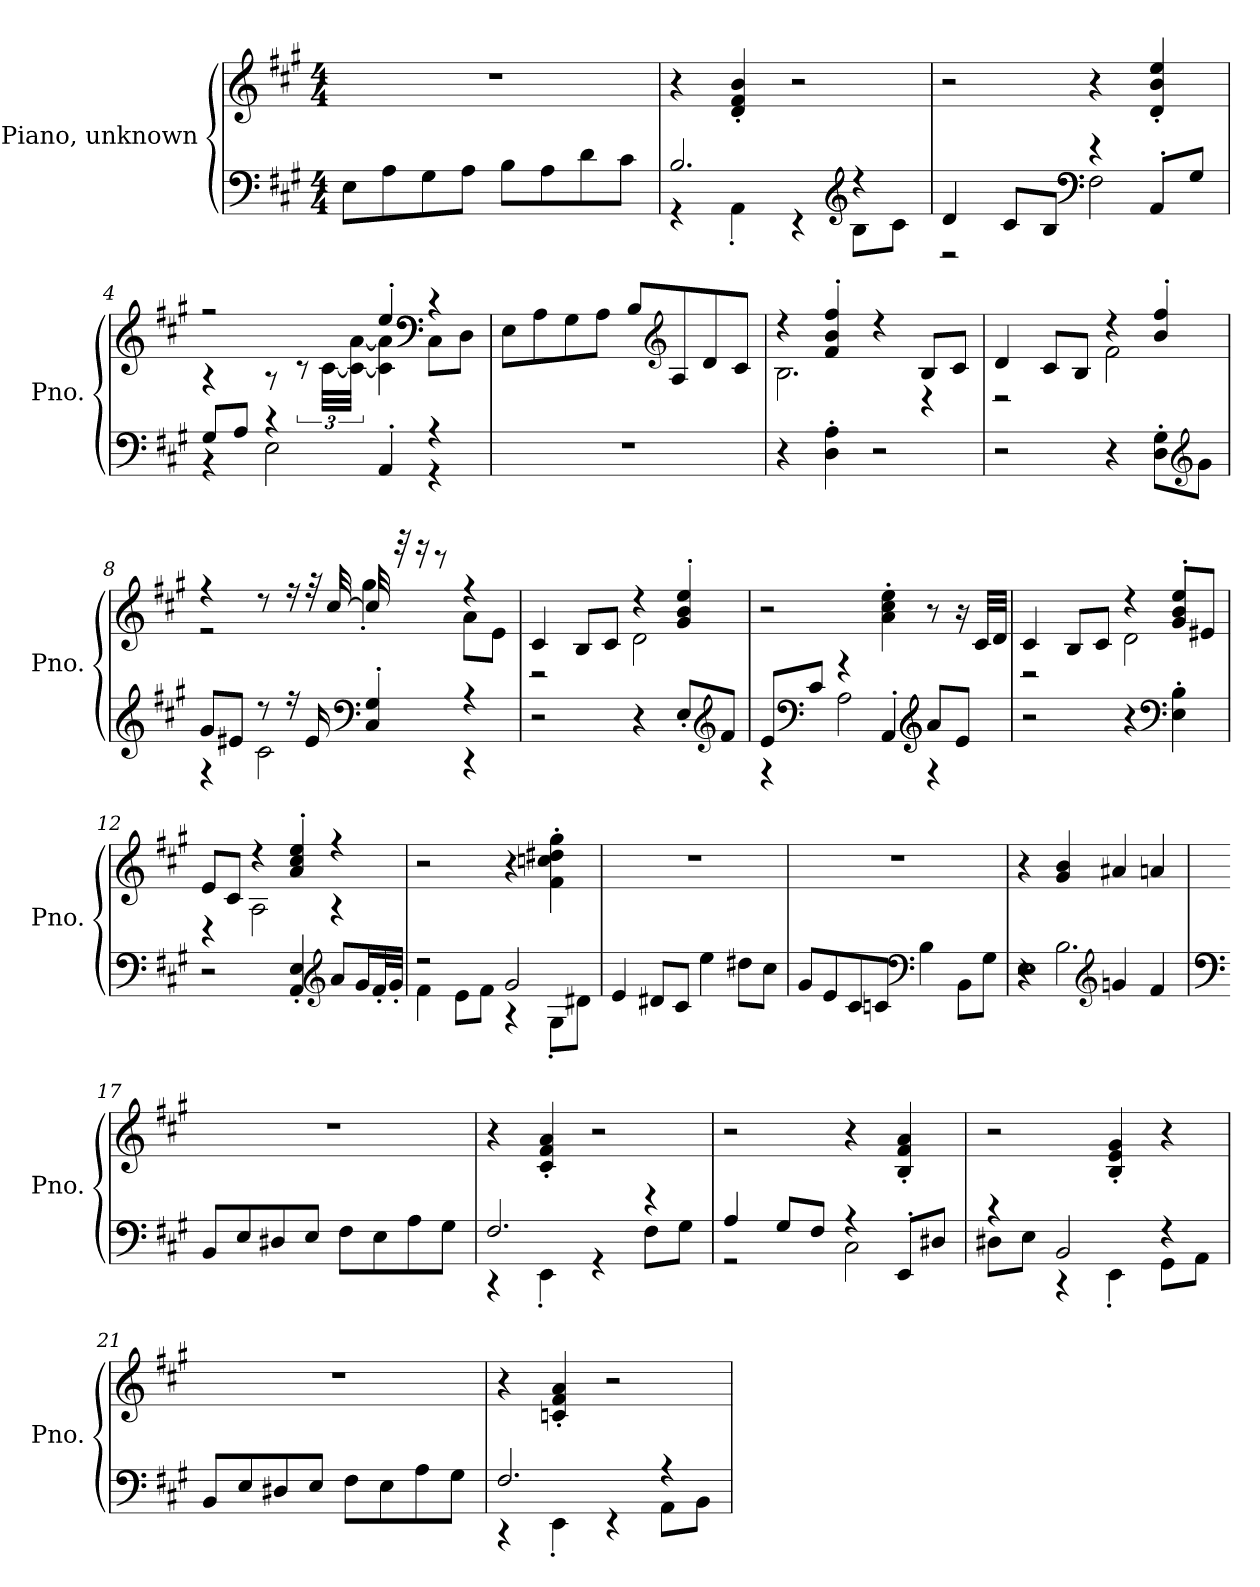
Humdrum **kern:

**kern	**kern
*part1	*part1
*staff2	*staff1
*I"Piano, unknown	*
*I'Pno.	*
*clefF4	*clefG2
*k[f#c#g#]	*k[f#c#g#]
*M4/4	*M4/4
*MM120	*MM120
=1	=1
8E\L	1r
8A\	.
8G#\	.
8A\J	.
8B\L	.
8A\	.
8d\	.
8c#\J	.
=2	=2
*^	*
2.B/	4r	4r
.	4AA'\	4d/' 4f#/' 4b/'
.	4r	2r
*clefG2	*	*
4r	8B\L	.
.	8c#\J	.
=3	=3	=3
4d/	2r	2r
8c#/L	.	.
8B/J	.	.
*clefF4	*	*
4r	2F#\	4r
8AA'/L	.	4d/' 4b/' 4ee/'
8G#/J	.	.
=4	=4	=4
*	*	*^
8G#/L	4r	2r	4r
8A/J	.	.	.
4r	2E\	.	8r
.	.	.	12r
.	.	.	[48c#\LLL
.	.	.	48c#\_ [48a\JJJ
4AA'/	.	4ee'/	4c#\] 4a\]
*	*	*clefF4	*
4r	4r	4r	8C#\L
.	.	.	8D\J
*v	*v	*	*
*	*v	*v
!!LO:LB:g=z
=5	=5
1r	8E\L
.	8A\
.	8G#\
.	8A\J
.	8B/L
*	*clefG2
.	8A/
.	8d/
.	8c#/J
=6	=6
*	*^
4r	4r	2.B\
4D\' 4A\'	4f#/' 4b/' 4ff#/'	.
2r	4r	.
.	8B/L	4r
.	8c#/J	.
=7	=7	=7
2r	4d/	2r
.	8c#/L	.
.	8B/J	.
4r	4r	2f#\
8D\' 8G#\'L	4b/' 4ff#/'	.
*clefG2	*	*
8g#\J	.	.
=8	=8	=8
*^	*	*
8g#/L	4r	4r	2r
8e#X/J	.	.	.
8r	2c#\	8r	.
16r	.	16r	.
16e#/	.	32r	.
.	.	[32cc#/	.
*clefF4	*	*	*
4C#/' 4G#/'	.	32cc#/]	4gg#'\
.	.	32r	.
.	.	16r	.
.	.	8r	.
4r	4r	4r	8a\L
.	.	.	8e\J
*v	*v	*	*
!!LO:LB:g=z	!!
=9	=9	=9
2r	4c#/	2r
.	8B/L	.
.	8c#/J	.
4r	4r	2d\
8E'/L	4g#/' 4b/' 4ee/'	.
*clefG2	*	*
8f#/J	.	.
*	*v	*v
=10	=10
*^	*
8e/L	4r	2r
*clefF4	*	*
8c#/J	.	.
4r	2A\	.
4AA'/	.	4a\' 4cc#\' 4ee\'
*clefG2	*	*
8a/L	4r	8r
8e/J	.	16r
.	.	32c#/LLL
.	.	32d/JJJ
*v	*v	*
=11	=11
*	*^
2r	4c#/	2r
.	8B/L	.
.	8c#/J	.
4r	4r	2d\
*clefF4	*	*
4E\' 4B\'	8g#/' 8b/' 8ee/'L	.
.	8e#X/J	.
=12	=12	=12
2r	8e/L	4r
.	8c#/J	.
.	4r	2A\
4AA/' 4E/'	4a/' 4cc#/' 4ee/'	.
*clefG2	*	*
8a/L	4r	4r
16g#/L	.	.
32f#'/L	.	.
32g#'/JJJ	.	.
*	*v	*v
!!LO:LB:g=z
=13	=13
*^	*
2r	4f#\	2r
.	8e\L	.
.	8f#\J	.
2g#/	4r	4r
.	8G#'\L	4f#\' 4ccn\' 4dd#X\' 4gg#\'
.	8d#X\J	.
*v	*v	*
=14	=14
4e/	1r
8d#X/L	.
8c#/J	.
4ee\	.
8dd#X\L	.
8cc#\J	.
=15	=15
8g#/L	1r
8e/	.
8c#/	.
8cn/J	.
*clefF4	*
4B\	.
8BB\L	.
8G#\J	.
=16	=16
*^	*
*	*^	*
2r	4r	1E	4r
.	2.B\	.	4g#/ 4b/
*clefG2	*	*	*
4gn/	.	.	4a#X/
4f#/	.	.	4an/
*v	*v	*v	*
!!LO:LB:g=z
=17	=17
*clefF4	*
8BB/L	1r
8E/	.
8D#X/	.
8E/J	.
8F#\L	.
8E\	.
8A\	.
8G#\J	.
=18	=18
*^	*
2.F#/	4r	4r
.	4EE'\	4c#/' 4f#/' 4a/'
.	4r	2r
4r	8F#\L	.
.	8G#\J	.
=19	=19	=19
4A/	2r	2r
8G#/L	.	.
8F#/J	.	.
4r	2C#\	4r
8EE'/L	.	4B/' 4f#/' 4a/'
8D#X/J	.	.
=20	=20	=20
4r	8D#X\L	2r
.	8E\J	.
2BB/	4r	.
.	4EE'\	4B/' 4e/' 4g#/'
4r	8GG#\L	4r
.	8AA\J	.
*v	*v	*
=21	=21
8BB/L	1r
8E/	.
8D#X/	.
8E/J	.
8F#\L	.
8E\	.
8A\	.
8G#\J	.
!!LO:LB:g=z
=22	=22
*^	*
2.F#/	4r	4r
.	4EE'\	4cn/' 4f#/' 4a/'
.	4r	2r
4r	8AA\L	.
.	8BB\J	.
*v	*v	*
=	=
*-	*-
